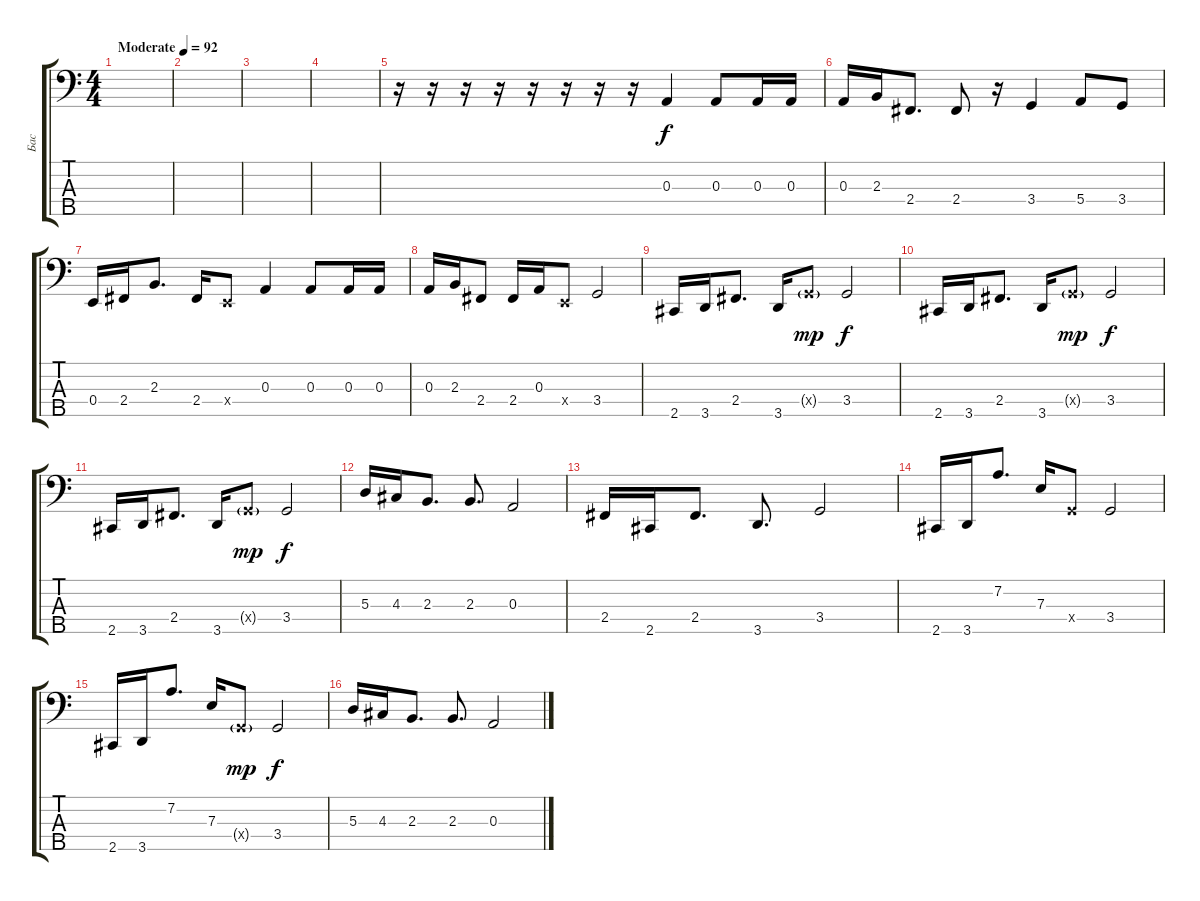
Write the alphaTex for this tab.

\track ("Бас" "Бас") {instrument electricbassfinger}
\staff {score tabs}
\tuning (G2 D2 A1 E1 B0) {hide}
\ts (4 4)
\tempo (92 "Moderate")
\clef f4
\ks c
|
|
|
|
r.16 r.16 r.16 r.16 r.16 r.16 r.16 r.16 0.3.4 0.3.8 0.3.16 0.3.16 |
0.3.16 2.3.16 2.4.8{d} 2.4.8 r.16 3.4.4 5.4.8 3.4.8 |
0.4.16 2.4.16 2.3.8{d} 2.4.16 0.4{x}.8 0.3.4 0.3.8 0.3.16 0.3.16 |
0.3.16 2.3.16 2.4.8 2.4.16 0.3.16 0.4{x}.8 3.4.2 |
2.5.16 3.5.16 2.4.8{d} 3.5.16 3.4{g x}.8{dy mp} 3.4.2{dy f} |
2.5.16 3.5.16 2.4.8{d} 3.5.16 3.4{g x}.8{dy mp} 3.4.2{dy f} |
2.5.16 3.5.16 2.4.8{d} 3.5.16 3.4{g x}.8{dy mp} 3.4.2{dy f} |
5.3.16 4.3.16 2.3.8{d} 2.3.8{d} 0.3.2 |
2.4.16 2.5.16 2.4.8{d} 3.5.8{d} 3.4.2 |
2.5.16 3.5.16 7.2.8{d} 7.3.16 3.4{x}.8 3.4.2 |
2.5.16 3.5.16 7.2.8{d} 7.3.16 3.4{g x}.8{dy mp} 3.4.2{dy f} |
5.3.16 4.3.16 2.3.8{d} 2.3.8{d} 0.3.2
